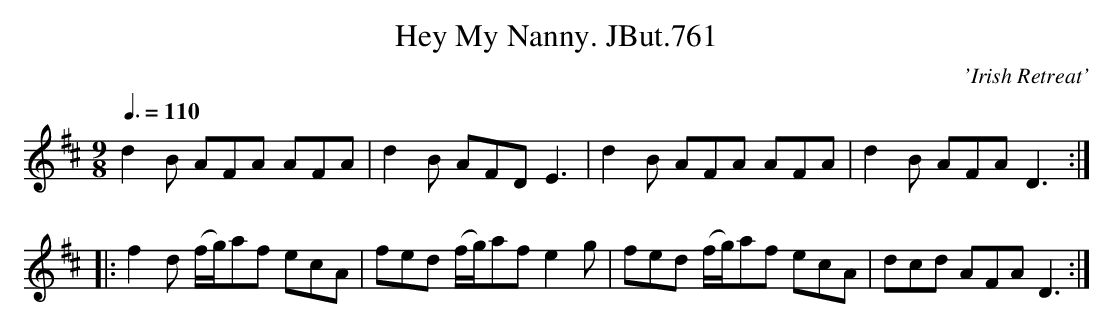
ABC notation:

X:1
T:Hey My Nanny. JBut.761
C:'Irish Retreat'
M:9/8
L:1/8
Q:3/8=110
K:D
d2B AFA AFA|d2B AFD E3 |d2B AFA AFA|d2B AFA D3:|
|:f2d (f/g/)af ecA|fed (f/g/)af e2g|fed (f/g/)af ecA|dcd AFA D3:|
